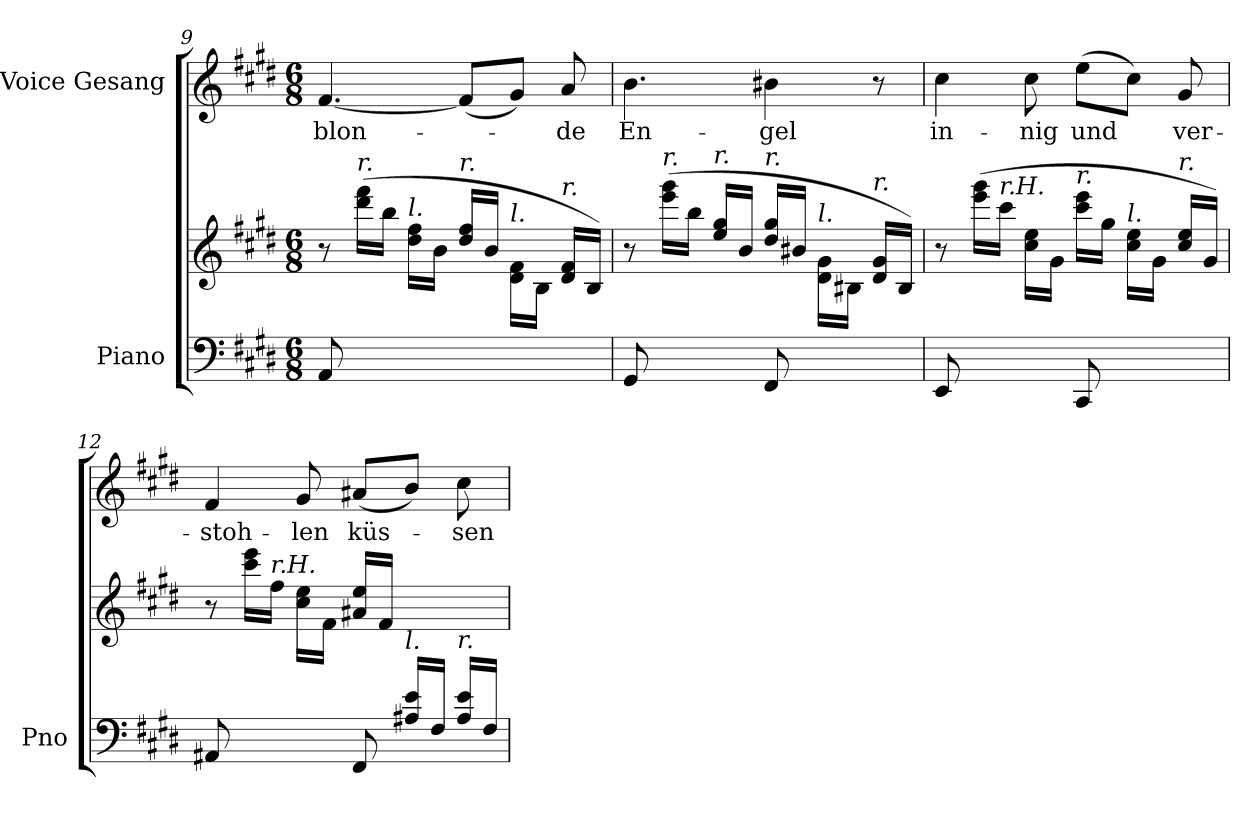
**kern	**kern	**kern	**text
*part2	*part2	*part1	*part1
*staff3	*staff2	*staff1	*staff1
*I"Piano	*	*I"Voice Gesang	*
*I'Pno	*	*	*
*clefF4	*clefG2	*clefG2	*
*k[f#c#g#d#]	*k[f#c#g#d#]	*k[f#c#g#d#]	*
*M6/8	*M6/8	*M6/8	*
=9	=9	=9	=9
8AA/	8r	[4.f#/	blon-
!	!LO:TX:a:i:t=r.	!	!
8ryy	(16ddd#\ 16fff#\LL	.	.
.	16bb\JJ	.	.
!	!LO:TX:a:i:t=l.	!	!
8ryy	16dd#\ 16ff#\LL	.	.
.	16b\JJ	.	.
!	!LO:TX:a:i:t=r.	!	!
8ryy	16dd#/ 16ff#/LL	(8f#/L]	.
.	16b/JJ	.	.
!	!LO:TX:a:i:t=l.	!	!
8ryy	16d#\ 16f#\LL	8g#/J)	.
.	16B\JJ	.	.
!	!LO:TX:a:i:t=r.	!	!
8ryy	16d#/ 16f#/LL	8a/	-de
.	16B/JJ)	.	.
=10	=10	=10	=10
8GG#/	8r	4.b\	En-
!	!LO:TX:a:i:t=r.	!	!
8ryy	(16eee\ 16ggg#\LL	.	.
.	16bb\JJ	.	.
!	!LO:TX:a:i:t=r.	!	!
8ryy	16ee/ 16gg#/LL	.	.
.	16b/JJ	.	.
!	!LO:TX:a:i:t=r.	!	!
8FF#/	16dd#/ 16gg#/LL	4b#X\	-gel
.	16b#X/JJ	.	.
!	!LO:TX:a:i:t=l.	!	!
8ryy	16d#\ 16g#\LL	.	.
.	16B#X\JJ	.	.
!	!LO:TX:a:i:t=r.	!	!
8ryy	16d#/ 16g#/LL	8r	.
.	16B#/JJ)	.	.
=11	=11	=11	=11
8EE/	8r	4cc#\	in-
8ryy	(16eee\ 16ggg#\LL	.	.
!	!LO:TX:a:i:t=r.H.	!	!
.	16ccc#\JJ	.	.
8ryy	16cc#\ 16ee\LL	8cc#\	-nig
.	16g#\JJ	.	.
!	!LO:TX:a:i:t=r.	!	!
8CC#/	16ccc#\ 16eee\LL	(8ee\L	und
.	16gg#\JJ	.	.
!	!LO:TX:a:i:t=l.	!	!
8ryy	16cc#\ 16ee\LL	8cc#\J)	.
.	16g#\JJ	.	.
!	!LO:TX:a:i:t=r.	!	!
8ryy	16cc#/ 16ee/LL	8g#/	ver-
.	16g#/JJ)	.	.
=12	=12	=12	=12
*^	*	*	*
2ryy	8AA#X/	8r	4f#/	-stoh-
.	8ryy	(16ccc#\ 16eee\LL	.	.
!	!	!LO:TX:a:i:t=r.H.	!	!
.	.	16ff#\JJ	.	.
.	8ryy	16cc#\ 16ee\LL	8g#/	-len
.	.	16f#\JJ	.	.
.	8FF#/	16a#X/ 16ee/LL	(8a#X/L	küs-
.	.	16f#/JJ	.	.
!	!	!LO:TX:b:i:t=l.	!	!
16A#X/ 16e/LL	8ryy	8ryy	8b/J)	.
16F#/JJ	.	.	.	.
!	!	!LO:TX:b:i:t=r.	!	!
16A#/ 16e/LL	8ryy	8ryy	8cc#\	-sen
16F#/JJ)	.	.	.	.
*v	*v	*	*	*
=	=	=	=
*-	*-	*-	*-
